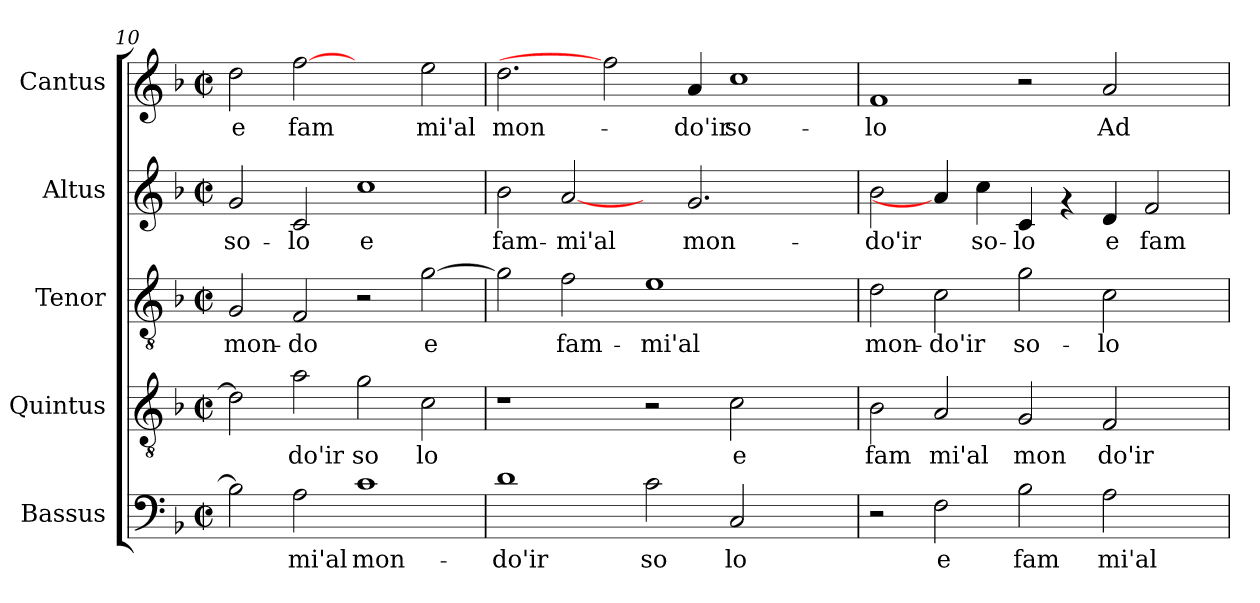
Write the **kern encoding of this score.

**kern	**text	**kern	**text	**kern	**text	**kern	**text	**kern	**text
*part5	*part5	*part4	*part4	*part3	*part3	*part2	*part2	*part1	*part1
*staff5	*staff5	*staff4	*staff4	*staff3	*staff3	*staff2	*staff2	*staff1	*staff1
*I"Bassus	*	*I"Quintus	*	*I"Tenor	*	*I"Altus	*	*I"Cantus	*
*clefF4	*	*clefGv2	*	*clefGv2	*	*clefG2	*	*clefG2	*
*k[b-]	*	*k[b-]	*	*k[b-]	*	*k[b-]	*	*k[b-]	*
*F:	*	*F:	*	*F:	*	*F:	*	*F:	*
*M2/2	*	*M2/2	*	*M2/2	*	*M2/2	*	*M2/2	*
*met(c|)	*	*met(c|)	*	*met(c|)	*	*met(c|)	*	*met(c|)	*
=10	=10	=10	=10	=10	=10	=10	=10	=10	=10
!	!LO:LY:b:cj	!	!LO:LY:b:cj	!	!LO:LY:b:cj	!	!LO:LY:b:cj	!	!LO:LY:b:cj
2B-\]	--	2d\]	.	2G/	mon-	2g/	so-	2dd\	e
!	!LO:LY:b:cj	!	!LO:LY:b:cj	!	!LO:LY:b:cj	!	!LO:LY:b:cj	!	!LO:LY:b:cj
2A\	-mi'al	2a\	do'ir	2F/	-do	2c/	-lo	[2ff	fam
!	!LO:LY:b:cj	!	!LO:LY:b:cj	!	!	!	!LO:LY:b:cj	!	!
1c	mon-	2g\	so	2r	.	1cc	e	2ryy	.
!	!	!	!LO:LY:b:cj	!	!LO:LY:b:cj	!	!	!	!LO:LY:b:cj
.	.	2c\	lo	[<2g\	e	.	.	2ee\	mi'al
!!LO:PB:g=z
=11	=11	=11	=11	=11	=11	=11	=11	=11	=11
!	!LO:LY:b:cj	!	!	!	!LO:LY:b:cj	!	!LO:LY:b:cj	!	!LO:LY:b:cj
1d	-do'ir	1r	.	2g\]	.	2b-\	fam-	2.dd\	mon-
!	!	!	!	!	!LO:LY:b:cj	!	!LO:LY:b:cj	!	!
.	.	.	.	2f\	fam-	[2a/	-mi'al	.	.
.	.	.	.	.	.	.	.	2ff]	.
!	!LO:LY:b:cj	!	!	!	!LO:LY:b:cj	!	!	!	!
2c\	so	2r	.	1e	-mi'al	4ryy	.	.	.
!	!	!	!	!	!	!	!LO:LY:b:cj	!	!LO:LY:b:cj
.	.	.	.	.	.	2.g/	mon-	4a/	-do'ir
!	!LO:LY:b:cj	!	!LO:LY:b:cj	!	!	!	!	!	!LO:LY:b:cj
2C/	lo	2c\	e	.	.	.	.	1cc	so-
2ryy	.	2ryy	.	2ryy	.	2ryy	.	.	.
=12	=12	=12	=12	=12	=12	=12	=12	=12	=12
!	!	!	!LO:LY:b:cj	!	!LO:LY:b:cj	!	!LO:LY:b:cj	!	!LO:LY:b:cj
2r	.	2B-\	fam	2d\	mon-	2b-\	-do'ir	1f	-lo
!	!LO:LY:b:cj	!	!LO:LY:b:cj	!	!LO:LY:b:cj	!	!	!	!
2F\	e	2A/	mi'al	2c\	-do'ir	4a/]	.	.	.
!	!	!	!	!	!	!	!LO:LY:b:cj	!	!
.	.	.	.	.	.	4cc\	so-	.	.
!	!LO:LY:b:cj	!	!LO:LY:b:cj	!	!LO:LY:b:cj	!	!LO:LY:b:cj	!	!
2B-\	fam	2G/	mon	2g\	so-	4c/	-lo	2r	.
.	.	.	.	.	.	4rf	.	.	.
!	!LO:LY:b:cj	!	!LO:LY:b:cj	!	!LO:LY:b:cj	!	!LO:LY:b:cj	!	!LO:LY:b:cj
2A\	mi'al	2F/	do'ir	2c\	-lo	4d/	e	2a/	Ad
!	!	!	!	!	!	!	!LO:LY:b:cj	!	!
.	.	.	.	.	.	2f/	fam-	.	.
4ryy	.	4ryy	.	4ryy	.	.	.	4ryy	.
=	=	=	=	=	=	=	=	=	=
*-	*-	*-	*-	*-	*-	*-	*-	*-	*-
